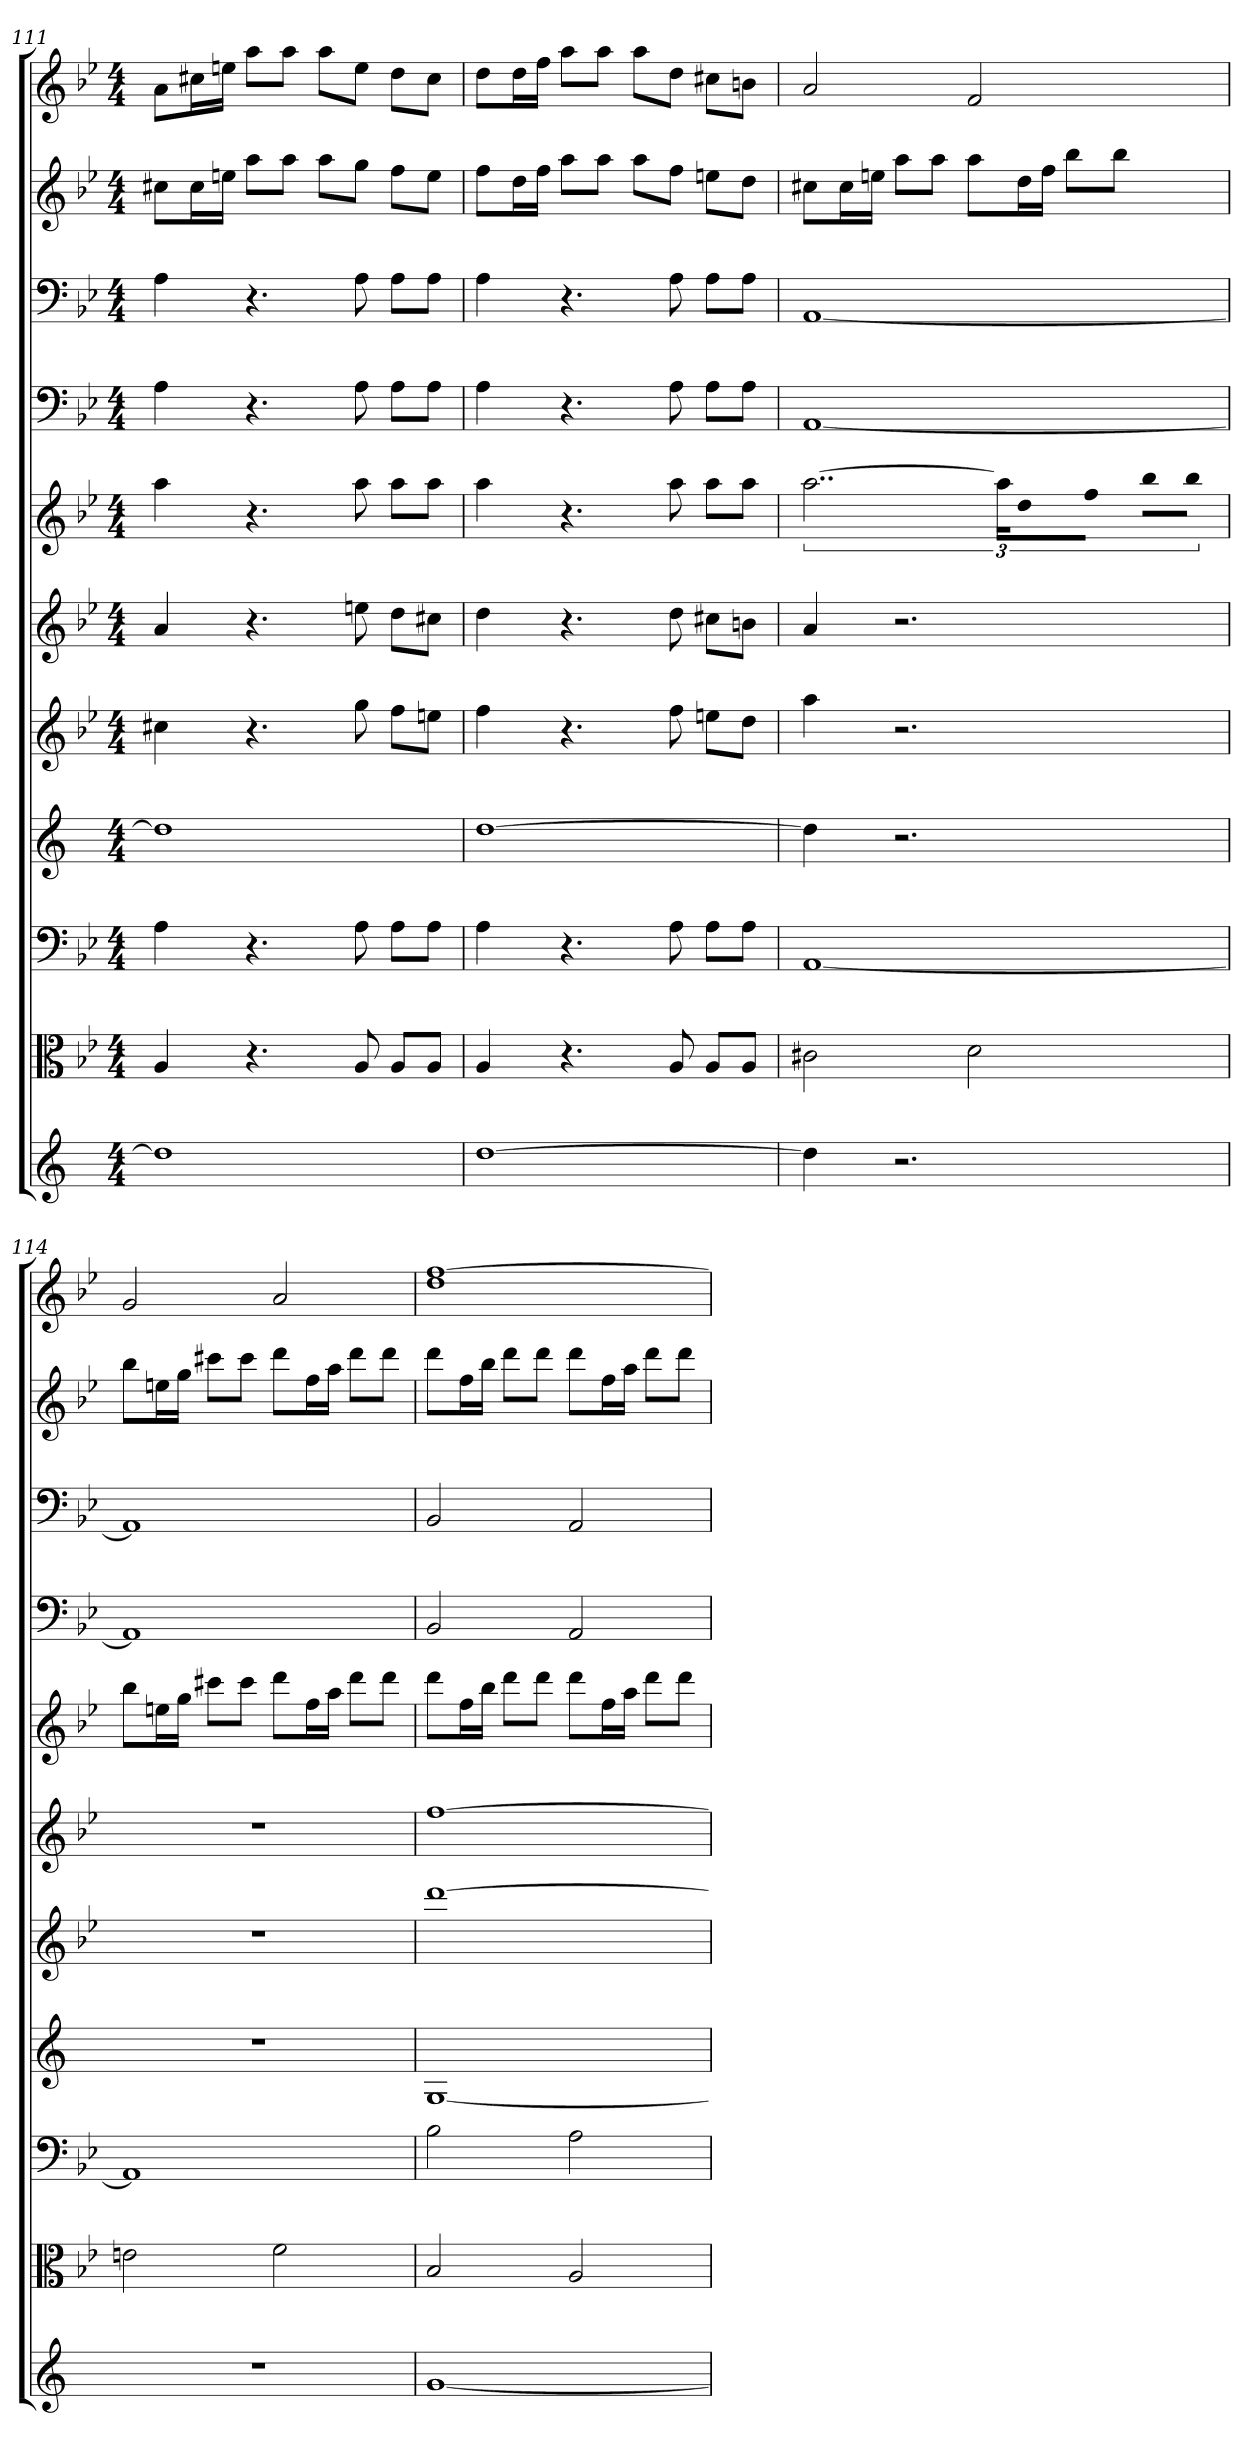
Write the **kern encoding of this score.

**kern	**kern	**kern	**kern	**kern	**kern	**kern	**kern	**kern	**kern	**kern
*part11	*part10	*part9	*part8	*part7	*part6	*part5	*part4	*part3	*part2	*part1
*staff11	*staff10	*staff9	*staff8	*staff7	*staff6	*staff5	*staff4	*staff3	*staff2	*staff1
*	*clefC3	*clefF4	*	*	*	*	*clefF4	*clefF4	*	*
*k[]	*k[b-e-]	*k[b-e-]	*k[]	*k[b-e-]	*k[b-e-]	*k[b-e-]	*k[b-e-]	*k[b-e-]	*k[b-e-]	*k[b-e-]
*M4/4	*M4/4	*M4/4	*M4/4	*M4/4	*M4/4	*M4/4	*M4/4	*M4/4	*M4/4	*M4/4
=111	=111	=111	=111	=111	=111	=111	=111	=111	=111	=111
1dd]	4A	4A	1dd]	4cc#X	4a	4aa	4A	4A	8cc#XL	8aL
.	.	.	.	.	.	.	.	.	16cc#L	16cc#XL
.	.	.	.	.	.	.	.	.	16eenJJ	16eenJJ
.	4.r	4.r	.	4.r	4.r	4.r	4.r	4.r	8aaL	8aaL
.	.	.	.	.	.	.	.	.	8aaJ	8aaJ
.	.	.	.	.	.	.	.	.	8aaL	8aaL
.	8A	8A	.	8gg	8een	8aa	8A	8A	8ggJ	8eeJ
.	8A/L	8A\L	.	8ffL	8ddL	8aaL	8A\L	8A\L	8ffL	8ddL
.	8A/J	8A\J	.	8eenJ	8cc#XJ	8aaJ	8A\J	8A\J	8eeJ	8cc#J
=112	=112	=112	=112	=112	=112	=112	=112	=112	=112	=112
[1dd	4A	4A	[1dd	4ff	4dd	4aa	4A	4A	8ffL	8ddL
.	.	.	.	.	.	.	.	.	16ddL	16ddL
.	.	.	.	.	.	.	.	.	16ffJJ	16ffJJ
.	4.r	4.r	.	4.r	4.r	4.r	4.r	4.r	8aaL	8aaL
.	.	.	.	.	.	.	.	.	8aaJ	8aaJ
.	.	.	.	.	.	.	.	.	8aaL	8aaL
.	8A	8A	.	8ff	8dd	8aa	8A	8A	8ffJ	8ddJ
.	8A/L	8A\L	.	8eenL	8cc#XL	8aaL	8A\L	8A\L	8eenL	8cc#XL
.	8A/J	8A\J	.	8ddJ	8bnJ	8aaJ	8A\J	8A\J	8ddJ	8bnJ
=113	=113	=113	=113	=113	=113	=113	=113	=113	=113	=113
4dd]	2c#X	[1AA	4dd]	4aa	4a	[3..aa	[1AA	[1AA	8cc#XL	2a
.	.	.	.	.	.	.	.	.	16cc#L	.
.	.	.	.	.	.	.	.	.	16eenJJ	.
2.r	.	.	2.r	2.r	2.r	.	.	.	8aaL	.
.	.	.	.	.	.	.	.	.	8aaJ	.
.	2d	.	.	.	.	.	.	.	8aaL	2f
.	.	.	.	.	.	24aaLL]	.	.	.	.
.	.	.	.	.	.	16dd	.	.	16ddL	.
.	.	.	.	.	.	16ffJJ	.	.	16ffJJ	.
.	.	.	.	.	.	8bb-L	.	.	8bb-L	.
.	.	.	.	.	.	8bb-J	.	.	8bb-J	.
=114	=114	=114	=114	=114	=114	=114	=114	=114	=114	=114
1r	2en	1AA]	1r	1r	1r	8bb-L	1AA]	1AA]	8bb-L	2g
.	.	.	.	.	.	16eenL	.	.	16eenL	.
.	.	.	.	.	.	16ggJJ	.	.	16ggJJ	.
.	.	.	.	.	.	8ccc#XL	.	.	8ccc#XL	.
.	.	.	.	.	.	8ccc#J	.	.	8ccc#J	.
.	2f	.	.	.	.	8dddL	.	.	8dddL	2a
.	.	.	.	.	.	16ffL	.	.	16ffL	.
.	.	.	.	.	.	16aaJJ	.	.	16aaJJ	.
.	.	.	.	.	.	8dddL	.	.	8dddL	.
.	.	.	.	.	.	8dddJ	.	.	8dddJ	.
=115	=115	=115	=115	=115	=115	=115	=115	=115	=115	=115
[1g	2B-	2B-	[1G	[1ddd	[1ff	8dddL	2BB-	2BB-	8dddL	1dd [1ff
.	.	.	.	.	.	16ffL	.	.	16ffL	.
.	.	.	.	.	.	16bb-JJ	.	.	16bb-JJ	.
.	.	.	.	.	.	8dddL	.	.	8dddL	.
.	.	.	.	.	.	8dddJ	.	.	8dddJ	.
.	2A	2A	.	.	.	8dddL	2AA	2AA	8dddL	.
.	.	.	.	.	.	16ffL	.	.	16ffL	.
.	.	.	.	.	.	16aaJJ	.	.	16aaJJ	.
.	.	.	.	.	.	8dddL	.	.	8dddL	.
.	.	.	.	.	.	8dddJ	.	.	8dddJ	.
=	=	=	=	=	=	=	=	=	=	=
*-	*-	*-	*-	*-	*-	*-	*-	*-	*-	*-
